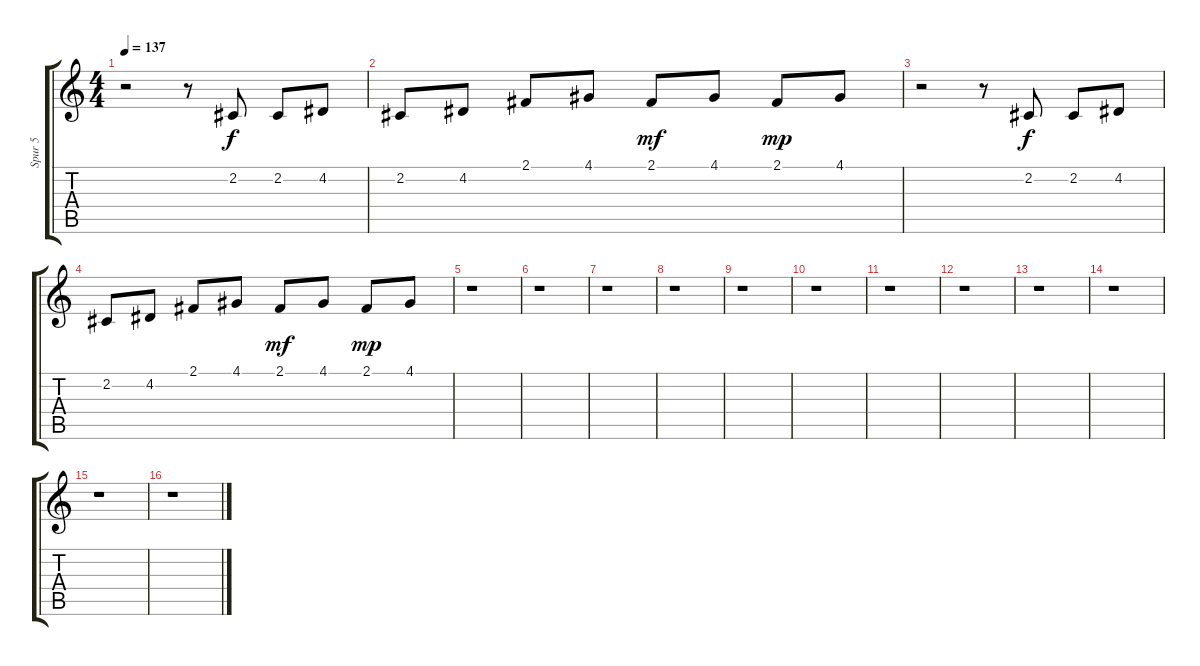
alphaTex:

\track ("Spur 5" "Spur 5") {instrument altosax}
\staff {score tabs}
\tuning (E4 B3 G3 D3 A2 E2) {hide}
\ts (4 4)
\tempo 137
\clef g2
\ks c
r.2{dy mp} r.8 2.2.8{dy f} 2.2.8 4.2.8 |
2.2.8 4.2.8 2.1.8 4.1.8 2.1.8{dy mf} 4.1.8 2.1.8{dy mp} 4.1.8 |
r.2 r.8 2.2.8{dy f} 2.2.8 4.2.8 |
2.2.8 4.2.8 2.1.8 4.1.8 2.1.8{dy mf} 4.1.8 2.1.8{dy mp} 4.1.8 |
r.1 |
r.1 |
r.1 |
r.1 |
r.1 |
r.1 |
r.1 |
r.1 |
r.1 |
r.1 |
r.1 |
r.1
